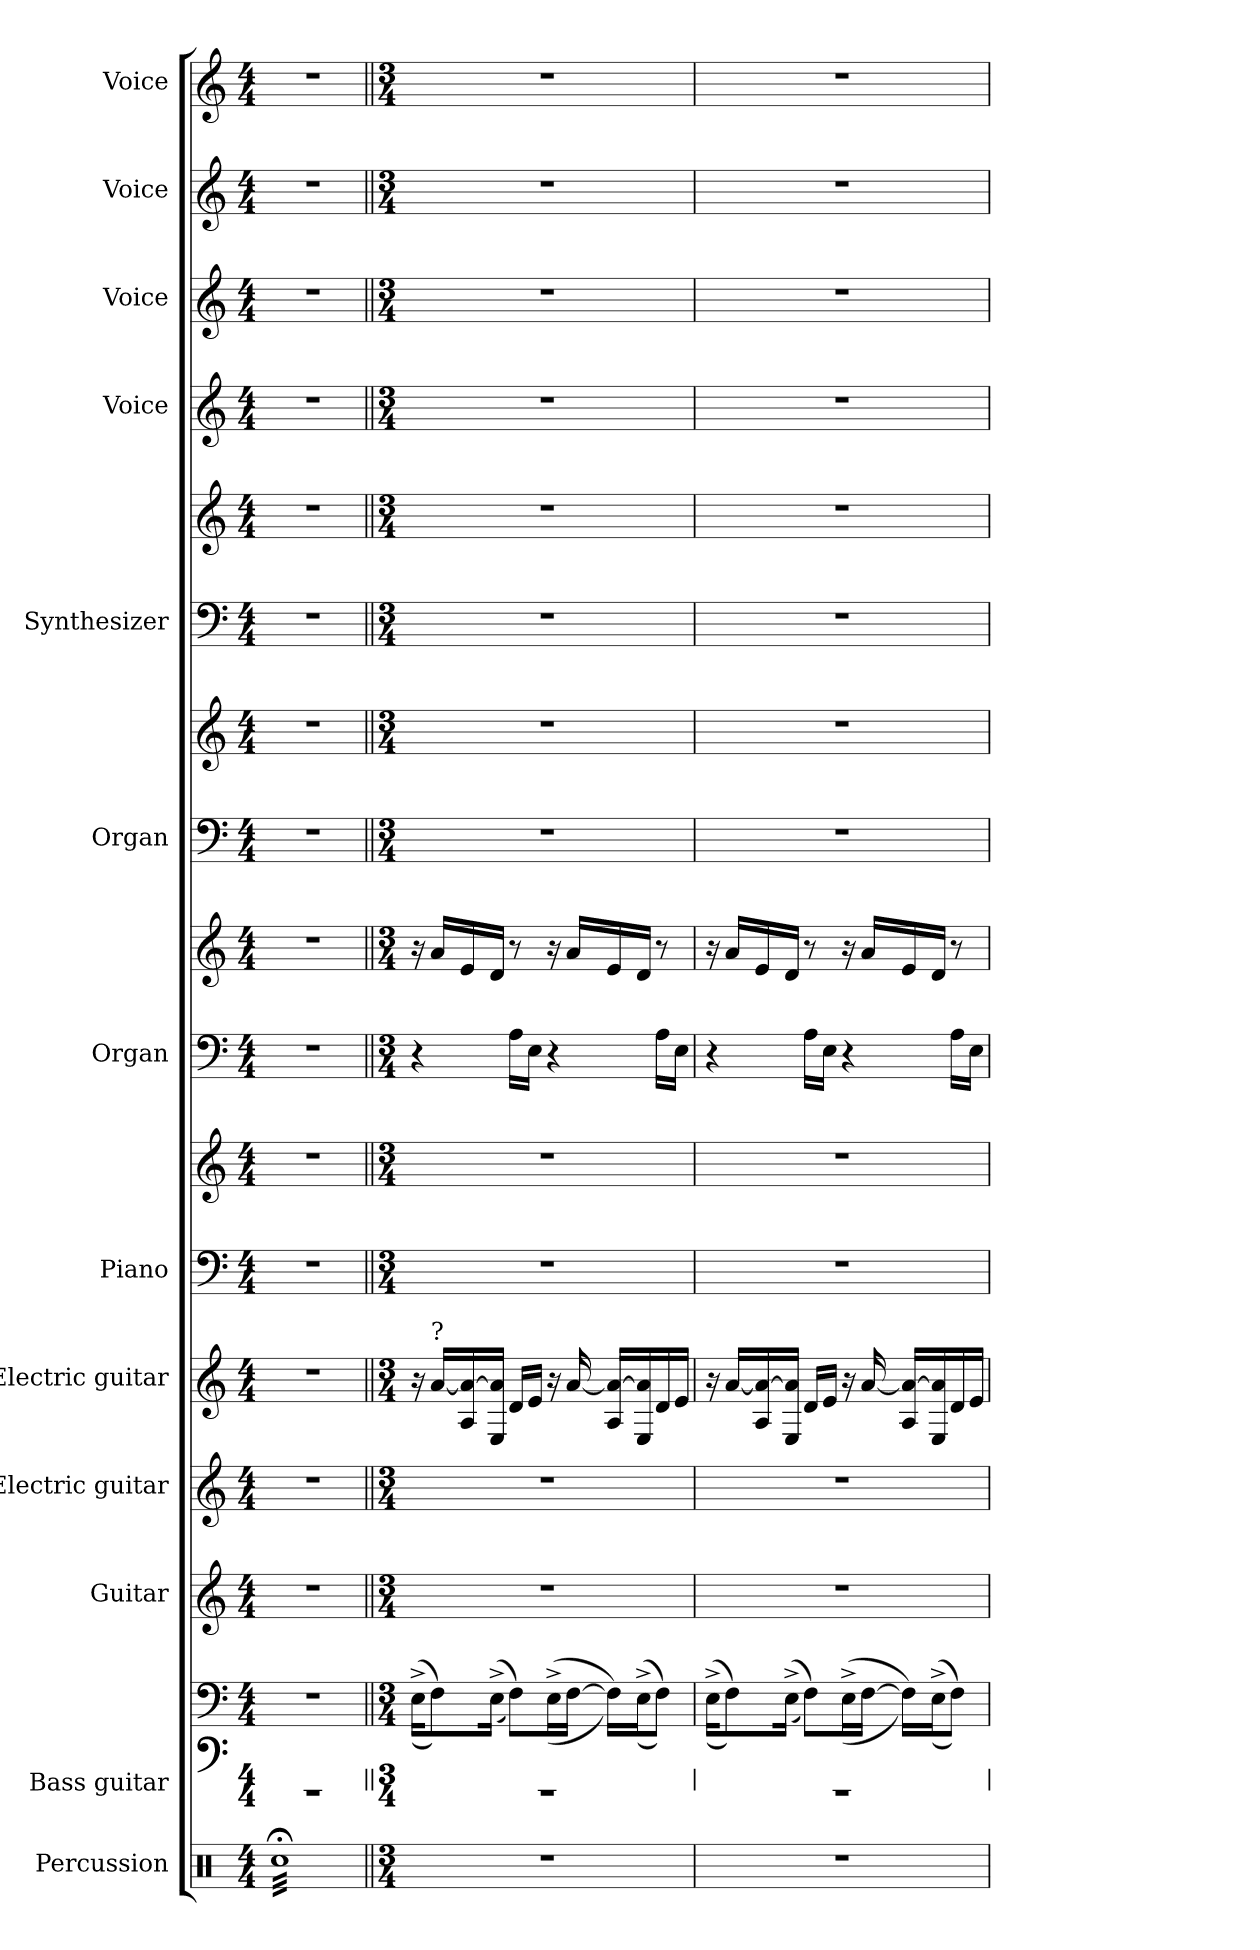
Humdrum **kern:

**kern	**kern	**kern	**kern	**kern	**kern	**kern	**kern	**kern	**kern	**kern	**kern	**kern	**kern	**kern	**kern	**kern	**kern
*part13	*part12	*part12	*part11	*part10	*part9	*part8	*part8	*part7	*part7	*part6	*part6	*part5	*part5	*part4	*part3	*part2	*part1
*staff18	*staff17	*staff16	*staff15	*staff14	*staff13	*staff12	*staff11	*staff10	*staff9	*staff8	*staff7	*staff6	*staff5	*staff4	*staff3	*staff2	*staff1
*I"Percussion	*I"Bass guitar	*	*I"Guitar	*I"Electric guitar	*I"Electric guitar	*I"Piano	*	*I"Organ	*	*I"Organ	*	*I"Synthesizer	*	*I"Voice	*I"Voice	*I"Voice	*I"Voice
*I'Perc.	*I'Bass	*	*I'Guit.	*I'El. gtr	*I'El. gtr	*I'Pno	*	*I'Org.	*	*I'Org.	*	*I'Synth.	*	*I'Voice	*I'Voice	*I'Voice	*I'Voice
!!LO:PB:g=z
*	*stria0	*	*	*	*	*	*	*	*	*	*	*	*	*	*	*	*
*clefX	*clefF4	*clefF4	*clefG2	*clefG2	*clefG2	*clefF4	*clefG2	*clefF4	*clefG2	*clefF4	*clefG2	*clefF4	*clefG2	*clefG2	*clefG2	*clefG2	*clefG2
*	*ITrd7c12	*ITrd7c12	*ITrd7c12	*ITrd7c12	*ITrd7c12	*	*	*	*	*	*	*	*	*	*	*	*
*k[]	*k[]	*k[]	*k[]	*k[]	*k[]	*k[]	*k[]	*k[]	*k[]	*k[]	*k[]	*k[]	*k[]	*k[]	*k[]	*k[]	*k[]
*C:	*C:	*C:	*C:	*C:	*C:	*C:	*C:	*C:	*C:	*C:	*C:	*C:	*C:	*C:	*C:	*C:	*C:
*M4/4	*M4/4	*M4/4	*M4/4	*M4/4	*M4/4	*M4/4	*M4/4	*M4/4	*M4/4	*M4/4	*M4/4	*M4/4	*M4/4	*M4/4	*M4/4	*M4/4	*M4/4
=1	=1	=1	=1	=1	=1	=1	=1	=1	=1	=1	=1	=1	=1	=1	=1	=1	=1
*tremolo	*	*	*	*	*	*	*	*	*	*	*	*	*	*	*	*	*
32Rcc;iLLL	1r	1r	1r	1r	1r	1r	1r	1r	1r	1r	1r	1r	1r	1r	1r	1r	1r
32Rcc;i	.	.	.	.	.	.	.	.	.	.	.	.	.	.	.	.	.
32Rcc;i	.	.	.	.	.	.	.	.	.	.	.	.	.	.	.	.	.
32Rcc;i	.	.	.	.	.	.	.	.	.	.	.	.	.	.	.	.	.
32Rcc;i	.	.	.	.	.	.	.	.	.	.	.	.	.	.	.	.	.
32Rcc;i	.	.	.	.	.	.	.	.	.	.	.	.	.	.	.	.	.
32Rcc;i	.	.	.	.	.	.	.	.	.	.	.	.	.	.	.	.	.
32Rcc;i	.	.	.	.	.	.	.	.	.	.	.	.	.	.	.	.	.
32Rcc;i	.	.	.	.	.	.	.	.	.	.	.	.	.	.	.	.	.
32Rcc;i	.	.	.	.	.	.	.	.	.	.	.	.	.	.	.	.	.
32Rcc;i	.	.	.	.	.	.	.	.	.	.	.	.	.	.	.	.	.
32Rcc;i	.	.	.	.	.	.	.	.	.	.	.	.	.	.	.	.	.
32Rcc;i	.	.	.	.	.	.	.	.	.	.	.	.	.	.	.	.	.
32Rcc;i	.	.	.	.	.	.	.	.	.	.	.	.	.	.	.	.	.
32Rcc;i	.	.	.	.	.	.	.	.	.	.	.	.	.	.	.	.	.
32Rcc;i	.	.	.	.	.	.	.	.	.	.	.	.	.	.	.	.	.
32Rcc;i	.	.	.	.	.	.	.	.	.	.	.	.	.	.	.	.	.
32Rcc;i	.	.	.	.	.	.	.	.	.	.	.	.	.	.	.	.	.
32Rcc;i	.	.	.	.	.	.	.	.	.	.	.	.	.	.	.	.	.
32Rcc;i	.	.	.	.	.	.	.	.	.	.	.	.	.	.	.	.	.
32Rcc;i	.	.	.	.	.	.	.	.	.	.	.	.	.	.	.	.	.
32Rcc;i	.	.	.	.	.	.	.	.	.	.	.	.	.	.	.	.	.
32Rcc;i	.	.	.	.	.	.	.	.	.	.	.	.	.	.	.	.	.
32Rcc;i	.	.	.	.	.	.	.	.	.	.	.	.	.	.	.	.	.
32Rcc;i	.	.	.	.	.	.	.	.	.	.	.	.	.	.	.	.	.
32Rcc;i	.	.	.	.	.	.	.	.	.	.	.	.	.	.	.	.	.
32Rcc;i	.	.	.	.	.	.	.	.	.	.	.	.	.	.	.	.	.
32Rcc;i	.	.	.	.	.	.	.	.	.	.	.	.	.	.	.	.	.
32Rcc;i	.	.	.	.	.	.	.	.	.	.	.	.	.	.	.	.	.
32Rcc;i	.	.	.	.	.	.	.	.	.	.	.	.	.	.	.	.	.
32Rcc;i	.	.	.	.	.	.	.	.	.	.	.	.	.	.	.	.	.
32Rcc;iJJJ	.	.	.	.	.	.	.	.	.	.	.	.	.	.	.	.	.
*Xtremolo	*	*	*	*	*	*	*	*	*	*	*	*	*	*	*	*	*
=2||	=2||	=2||	=2||	=2||	=2||	=2||	=2||	=2||	=2||	=2||	=2||	=2||	=2||	=2||	=2||	=2||	=2||
*M3/4	*M3/4	*M3/4	*M3/4	*M3/4	*M3/4	*M3/4	*M3/4	*M3/4	*M3/4	*M3/4	*M3/4	*M3/4	*M3/4	*M3/4	*M3/4	*M3/4	*M3/4
!LO:N:vis=1	!LO:N:vis=1	!	!LO:N:vis=1	!LO:N:vis=1	!	!LO:N:vis=1	!LO:N:vis=1	!	!	!LO:N:vis=1	!LO:N:vis=1	!LO:N:vis=1	!LO:N:vis=1	!LO:N:vis=1	!LO:N:vis=1	!LO:N:vis=1	!LO:N:vis=1
2.r	2.r	((16EE^i\KL	2.r	2.r	16r	2.r	2.r	4r	16r	2.r	2.r	2.r	2.r	2.r	2.r	2.r	2.r
!	!	!	!	!	!LO:TX:a:t=?	!	!	!	!	!	!	!	!	!	!	!	!
.	.	8FFi\))	.	.	[<16Ai/LL	.	.	.	16ai/LL	.	.	.	.	.	.	.	.
.	.	.	.	.	16AAi/ 16Ai_<	.	.	.	16ei/	.	.	.	.	.	.	.	.
.	.	((16EE^i\Jk	.	.	16EEi/ 16Ai]JJ	.	.	.	16di/JJ	.	.	.	.	.	.	.	.
.	.	8FFi\L))	.	.	16Di/LL	.	.	16Ai\LL	8r	.	.	.	.	.	.	.	.
.	.	.	.	.	16Ei/JJ	.	.	16Ei\JJ	.	.	.	.	.	.	.	.	.
.	.	((16EE^i\L	.	.	16r	.	.	4r	16r	.	.	.	.	.	.	.	.
.	.	[>16FFi\JJ	.	.	[<16Ai/	.	.	.	16ai/LL	.	.	.	.	.	.	.	.
.	.	16FFi\LL]))	.	.	16AAi/ 16Ai_<LL	.	.	.	16ei/	.	.	.	.	.	.	.	.
.	.	((16EE^i\J	.	.	16EEi/ 16Ai]	.	.	.	16di/JJ	.	.	.	.	.	.	.	.
.	.	8FFi\J))	.	.	16Di/	.	.	16Ai\LL	8r	.	.	.	.	.	.	.	.
.	.	.	.	.	16Ei/JJ	.	.	16Ei\JJ	.	.	.	.	.	.	.	.	.
=3	=3	=3	=3	=3	=3	=3	=3	=3	=3	=3	=3	=3	=3	=3	=3	=3	=3
!LO:N:vis=1	!LO:N:vis=1	!	!LO:N:vis=1	!LO:N:vis=1	!	!LO:N:vis=1	!LO:N:vis=1	!	!	!LO:N:vis=1	!LO:N:vis=1	!LO:N:vis=1	!LO:N:vis=1	!LO:N:vis=1	!LO:N:vis=1	!LO:N:vis=1	!LO:N:vis=1
2.r	2.r	((16EE^i\KL	2.r	2.r	16r	2.r	2.r	4r	16r	2.r	2.r	2.r	2.r	2.r	2.r	2.r	2.r
.	.	8FFi\))	.	.	[<16Ai/LL	.	.	.	16ai/LL	.	.	.	.	.	.	.	.
.	.	.	.	.	16AAi/ 16Ai_<	.	.	.	16ei/	.	.	.	.	.	.	.	.
.	.	((16EE^i\Jk	.	.	16EEi/ 16Ai]JJ	.	.	.	16di/JJ	.	.	.	.	.	.	.	.
.	.	8FFi\L))	.	.	16Di/LL	.	.	16Ai\LL	8r	.	.	.	.	.	.	.	.
.	.	.	.	.	16Ei/JJ	.	.	16Ei\JJ	.	.	.	.	.	.	.	.	.
.	.	((16EE^i\L	.	.	16r	.	.	4r	16r	.	.	.	.	.	.	.	.
.	.	[>16FFi\JJ	.	.	[<16Ai/	.	.	.	16ai/LL	.	.	.	.	.	.	.	.
.	.	16FFi\LL]))	.	.	16AAi/ 16Ai_<LL	.	.	.	16ei/	.	.	.	.	.	.	.	.
.	.	((16EE^i\J	.	.	16EEi/ 16Ai]	.	.	.	16di/JJ	.	.	.	.	.	.	.	.
.	.	8FFi\J))	.	.	16Di/	.	.	16Ai\LL	8r	.	.	.	.	.	.	.	.
.	.	.	.	.	16Ei/JJ	.	.	16Ei\JJ	.	.	.	.	.	.	.	.	.
=	=	=	=	=	=	=	=	=	=	=	=	=	=	=	=	=	=
*-	*-	*-	*-	*-	*-	*-	*-	*-	*-	*-	*-	*-	*-	*-	*-	*-	*-
